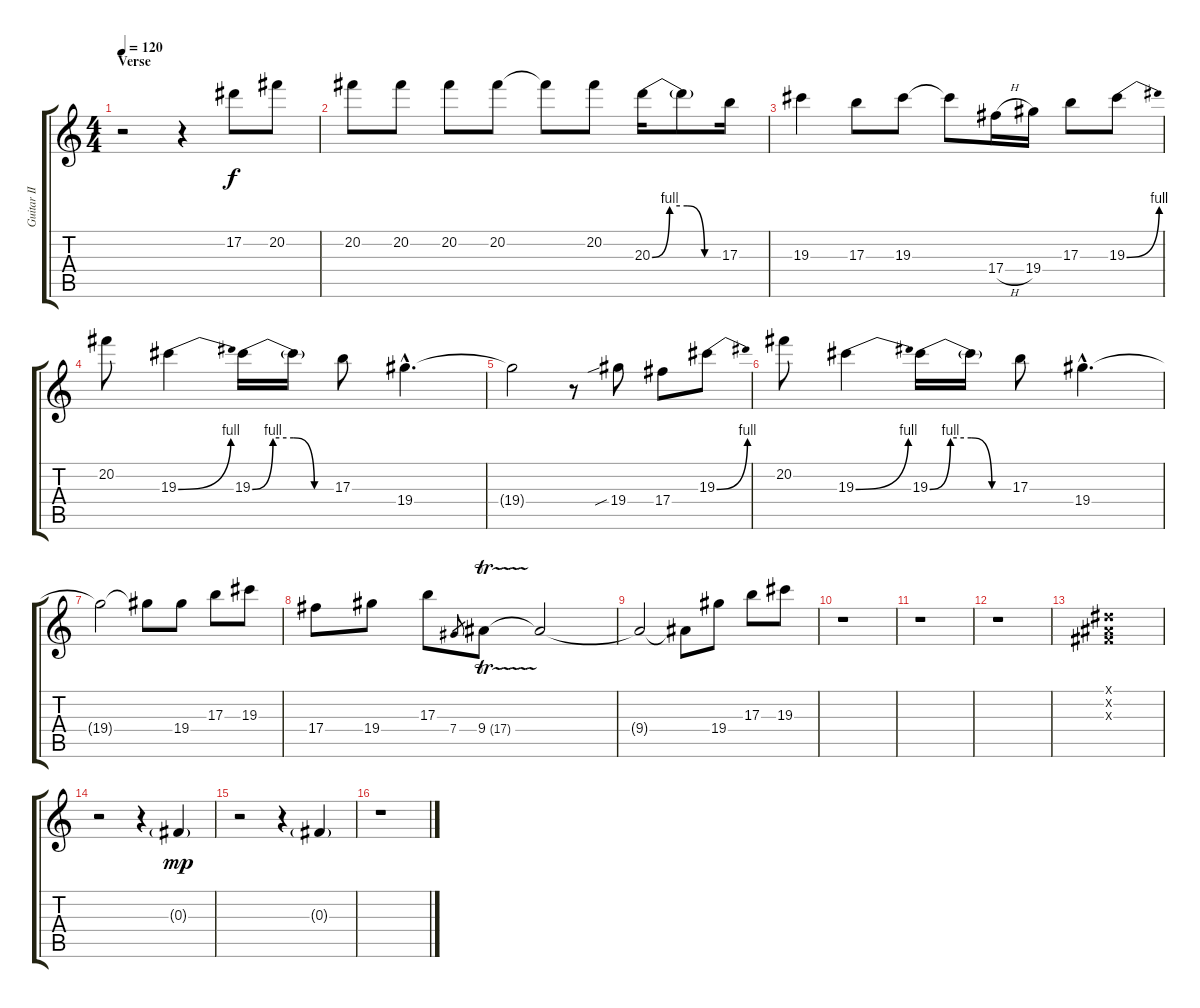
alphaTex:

\track ("Guitar II" "Guitar II") {instrument overdrivenguitar}
\staff {score tabs}
\tuning (Eb4 Bb3 Gb3 Db3 Ab2 Eb2) {hide}
\ts (4 4)
\section ("" "Verse")
\tempo 120
\clef g2
\ks c
r.2{dy f} r.4 17.2.8 20.2.8 |
20.2.8 20.2.8 20.2.8 20.2.8 20.2{t}.8 20.2.8 20.3{be (custom 0 0 15 4 30 4 45 0 60 0)}.16 20.3{t}.8 17.3.16 |
19.3.4 17.3.8 19.3.8 19.3{t}.8 17.4{h}.16 19.4.16 17.3.8 19.3{be (bend 0 0 60 4)}.8 |
20.2.8 19.3{be (bend 0 0 60 4)}.4 19.3{be (custom 0 0 15 4 30 4 45 0 60 0)}.16 19.3{t}.16 17.3.8 19.4{hac}.4{d} |
19.4{t}.2 r.8 19.4{sib}.8 17.4.8 19.3{be (bend 0 0 60 4)}.8 |
20.2.8 19.3{be (bend 0 0 60 4)}.4 19.3{be (custom 0 0 15 4 30 4 45 0 60 0)}.16 19.3{t}.16 17.3.8 19.4{hac}.4{d} |
19.4{t}.2 19.4{t}.8 19.4.8 17.3.8 19.3.8 |
17.4.8 19.4.8 17.3.8 7.4.8{gr} 9.4{tr (17 16)}.8 9.4{t}.2 |
9.4{t}.2 9.4{t}.8 19.4.8 17.3.8 19.3.8 |
r.1 |
r.1 |
r.1 |
(0.1{x} 0.2{x} 0.3{x}).1 |
r.2 r.4 0.3{g}.4{dy mp} |
r.2 r.4 0.3{g}.4 |
r.1
